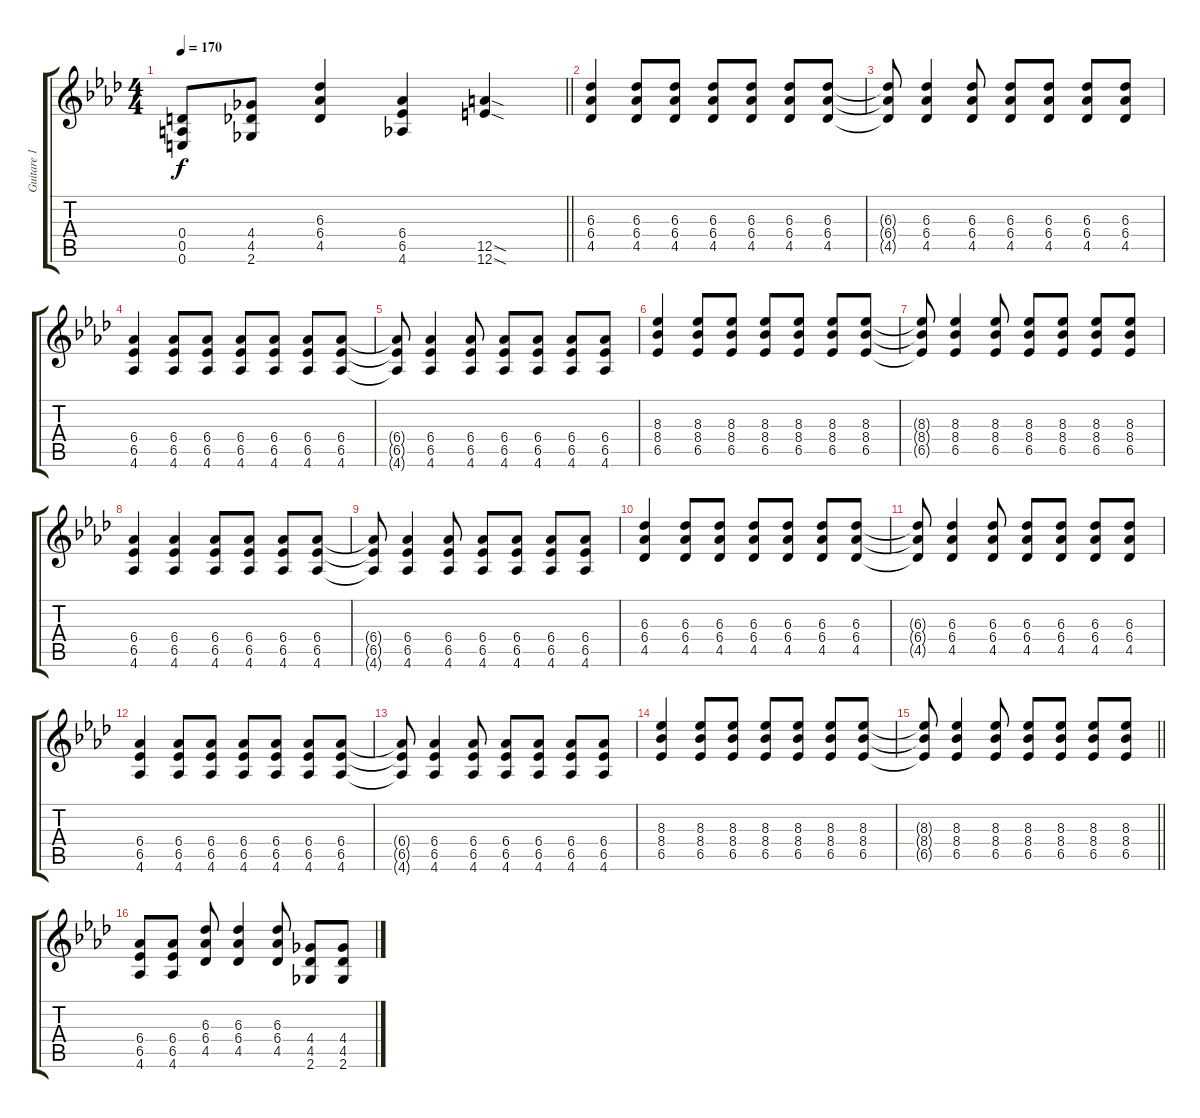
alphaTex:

\track ("Guitare 1" "Guitare 1") {instrument overdrivenguitar}
\staff {score tabs}
\tuning (E4 B3 G3 D3 A2 E2) {hide}
\ts (4 4)
\tempo 170
\clef g2
\barLineRight lightlight
\ks ab
(0.4{t} 0.5{t} 0.6{t}).8{dy f} (4.4 4.5 2.6).8 (6.3 6.4 4.5).4 (6.4 6.5 4.6).4 (12.5{sod} 12.6{sod}).4 |
(6.3 6.4 4.5).4 (6.3 6.4 4.5).8 (6.3 6.4 4.5).8 (6.3 6.4 4.5).8 (6.3 6.4 4.5).8 (6.3 6.4 4.5).8 (6.3 6.4 4.5).8 |
(6.3{t} 6.4{t} 4.5{t}).8 (6.3 6.4 4.5).4 (6.3 6.4 4.5).8 (6.3 6.4 4.5).8 (6.3 6.4 4.5).8 (6.3 6.4 4.5).8 (6.3 6.4 4.5).8 |
(6.4 6.5 4.6).4 (6.4 6.5 4.6).8 (6.4 6.5 4.6).8 (6.4 6.5 4.6).8 (6.4 6.5 4.6).8 (6.4 6.5 4.6).8 (6.4 6.5 4.6).8 |
(6.4{t} 6.5{t} 4.6{t}).8 (6.4 6.5 4.6).4 (6.4 6.5 4.6).8 (6.4 6.5 4.6).8 (6.4 6.5 4.6).8 (6.4 6.5 4.6).8 (6.4 6.5 4.6).8 |
(8.3 8.4 6.5).4 (8.3 8.4 6.5).8 (8.3 8.4 6.5).8 (8.3 8.4 6.5).8 (8.3 8.4 6.5).8 (8.3 8.4 6.5).8 (8.3 8.4 6.5).8 |
(8.3{t} 8.4{t} 6.5{t}).8 (8.3 8.4 6.5).4 (8.3 8.4 6.5).8 (8.3 8.4 6.5).8 (8.3 8.4 6.5).8 (8.3 8.4 6.5).8 (8.3 8.4 6.5).8 |
(6.4 6.5 4.6).4 (6.4 6.5 4.6).4 (6.4 6.5 4.6).8 (6.4 6.5 4.6).8 (6.4 6.5 4.6).8 (6.4 6.5 4.6).8 |
(6.4{t} 6.5{t} 4.6{t}).8 (6.4 6.5 4.6).4 (6.4 6.5 4.6).8 (6.4 6.5 4.6).8 (6.4 6.5 4.6).8 (6.4 6.5 4.6).8 (6.4 6.5 4.6).8 |
(6.3 6.4 4.5).4 (6.3 6.4 4.5).8 (6.3 6.4 4.5).8 (6.3 6.4 4.5).8 (6.3 6.4 4.5).8 (6.3 6.4 4.5).8 (6.3 6.4 4.5).8 |
(6.3{t} 6.4{t} 4.5{t}).8 (6.3 6.4 4.5).4 (6.3 6.4 4.5).8 (6.3 6.4 4.5).8 (6.3 6.4 4.5).8 (6.3 6.4 4.5).8 (6.3 6.4 4.5).8 |
(6.4 6.5 4.6).4 (6.4 6.5 4.6).8 (6.4 6.5 4.6).8 (6.4 6.5 4.6).8 (6.4 6.5 4.6).8 (6.4 6.5 4.6).8 (6.4 6.5 4.6).8 |
(6.4{t} 6.5{t} 4.6{t}).8 (6.4 6.5 4.6).4 (6.4 6.5 4.6).8 (6.4 6.5 4.6).8 (6.4 6.5 4.6).8 (6.4 6.5 4.6).8 (6.4 6.5 4.6).8 |
(8.3 8.4 6.5).4 (8.3 8.4 6.5).8 (8.3 8.4 6.5).8 (8.3 8.4 6.5).8 (8.3 8.4 6.5).8 (8.3 8.4 6.5).8 (8.3 8.4 6.5).8 |
\barLineRight lightlight
(8.3{t} 8.4{t} 6.5{t}).8 (8.3 8.4 6.5).4 (8.3 8.4 6.5).8 (8.3 8.4 6.5).8 (8.3 8.4 6.5).8 (8.3 8.4 6.5).8 (8.3 8.4 6.5).8 |
(6.4 6.5 4.6).8 (6.4 6.5 4.6).8 (6.3 6.4 4.5).8 (6.3 6.4 4.5).4 (6.3 6.4 4.5).8 (4.4 4.5 2.6).8 (4.4 4.5 2.6).8
